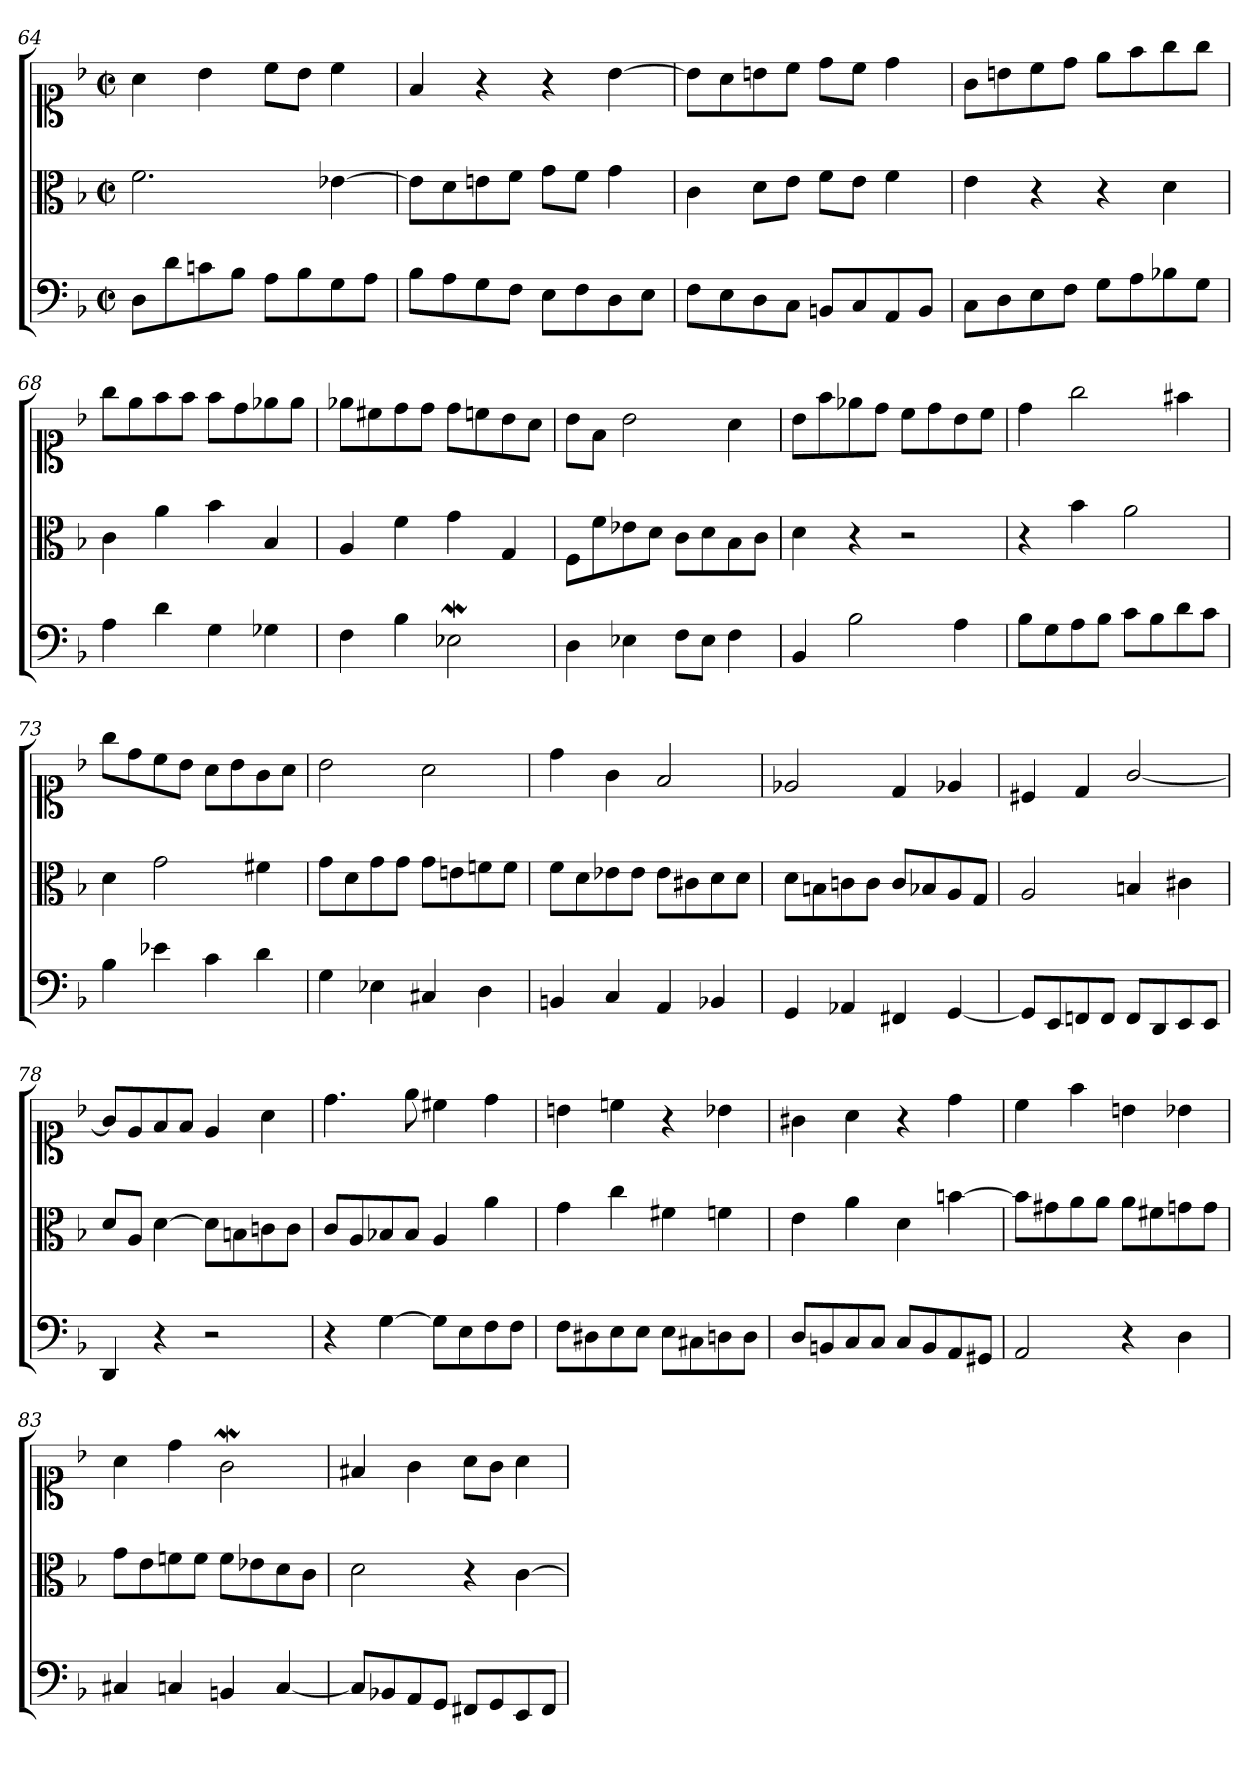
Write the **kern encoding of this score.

**kern	**kern	**kern
*part3	*part2	*part1
*staff3	*staff2	*staff1
*clefF4	*clefC3	*clefC1
*k[b-]	*k[b-]	*k[b-]
*d:	*d:	*d:
*M2/2	*M2/2	*M2/2
*met(c|)	*met(c|)	*met(c|)
=64	=64	=64
8DL	2.f	4a
8d	.	.
8cn	.	4b-
8B-J	.	.
8AL	.	8ccL
8B-	.	8b-J
8G	[4e-X	4cc
8AJ	.	.
=65	=65	=65
8B-L	8e-L]	4f
8A	8d	.
8G	8en	4r
8FJ	8fJ	.
8EL	8gL	4r
8F	8fJ	.
8D	4g	[4b-
8EJ	.	.
=66	=66	=66
8FL	4c	8b-L]
8E	.	8a
8D	8dL	8bn
8CJ	8eJ	8ccJ
8BBnL	8fL	8ddL
8C	8eJ	8ccJ
8AA	4f	4dd
8BBJ	.	.
=67	=67	=67
8CL	4e	8gL
8D	.	8bn
8E	4r	8cc
8FJ	.	8ddJ
8GL	4r	8eeL
8A	.	8ff
8B-X	4d	8gg
8GJ	.	8ggJ
=68	=68	=68
4A	4c	8ggL
.	.	8ee
4d	4a	8ff
.	.	8ffJ
4G	4b-	8ffL
.	.	8dd
4G-X	4B-	8ee-X
.	.	8ee-J
=69	=69	=69
4F	4A	8ee-XL
.	.	8cc#X
4B-	4f	8dd
.	.	8ddJ
2E-Xw	4g	8ddL
.	.	8ccn
.	4G	8b-
.	.	8aJ
=70	=70	=70
4D	8F\L	8b-L
.	8f\	8fJ
4E-X	8e-X\	2b-
.	8d\J	.
8FL	8cL	.
8E-J	8d	.
4F	8B-	4a
.	8cJ	.
=71	=71	=71
4BB-	4d	8b-L
.	.	8ff
2B-	4r	8ee-X
.	.	8ddJ
.	2r	8ccL
.	.	8dd
4A	.	8b-
.	.	8ccJ
=72	=72	=72
8B-L	4r	4dd
8G	.	.
8A	4b-	2gg
8B-J	.	.
8cL	2a	.
8B-	.	.
8d	.	4ff#X
8cJ	.	.
=73	=73	=73
4B-	4d	8ggL
.	.	8dd
4e-X	2g	8cc
.	.	8b-J
4c	.	8aL
.	.	8b-
4d	4f#X	8g
.	.	8aJ
=74	=74	=74
4G	8gL	2b-
.	8d	.
4E-X	8g	.
.	8gJ	.
4C#X	8gL	2a
.	8en	.
4D	8fn	.
.	8fJ	.
=75	=75	=75
4BBn	8fL	4dd
.	8d	.
4C	8e-X	4g
.	8e-J	.
4AA	8e-L	2f
.	8c#X	.
4BB-X	8d	.
.	8dJ	.
=76	=76	=76
4GG	8dL	2e-X
.	8Bn	.
4AA-X	8cn	.
.	8cJ	.
4FF#X	8cL	4d
.	8B-X	.
[4GG	8A	4e-X
.	8GJ	.
=77	=77	=77
8GGL]	2A	4c#X
8EE	.	.
8FFn	.	4d
8FFJ	.	.
8FFL	4Bn	[2g/
8DD	.	.
8EE	4c#X	.
8EEJ	.	.
=78	=78	=78
4DD	8dL	8gL]
.	8AJ	8e
4r	[4d	8f
.	.	8fJ
2r	8dL]	4e
.	8Bn	.
.	8cn	4a
.	8cJ	.
=79	=79	=79
4r	8cL	4.dd
.	8A	.
[4G	8B-X	.
.	8B-J	8ee
8GL]	4A	4cc#X
8E	.	.
8F	4a	4dd
8FJ	.	.
=80	=80	=80
8FL	4g	4bn
8D#X	.	.
8E	4cc	4ccn
8EJ	.	.
8EL	4f#X	4r
8C#X	.	.
8Dn	4fn	4b-X
8DJ	.	.
=81	=81	=81
8DL	4e	4g#X
8BBn	.	.
8C	4a	4a
8CJ	.	.
8CL	4d	4r
8BB	.	.
8AA	[4bn	4dd
8GG#XJ	.	.
=82	=82	=82
2AA	8bL]	4cc
.	8g#X	.
.	8a	4ff
.	8aJ	.
4r	8aL	4bn
.	8f#X	.
4D	8gn	4b-X
.	8gJ	.
=83	=83	=83
4C#X	8gL	4a
.	8e	.
4Cn	8fn	4dd
.	8fJ	.
4BBn	8fL	2gW
.	8e-X	.
[4C	8d	.
.	8cJ	.
=84	=84	=84
8CL]	2d	4f#X
8BB-X	.	.
8AA	.	4g
8GGJ	.	.
8FF#XL	4r	8aL
8GG	.	8gJ
8EE	[4c	4a
8FF#J	.	.
=	=	=
*-	*-	*-
